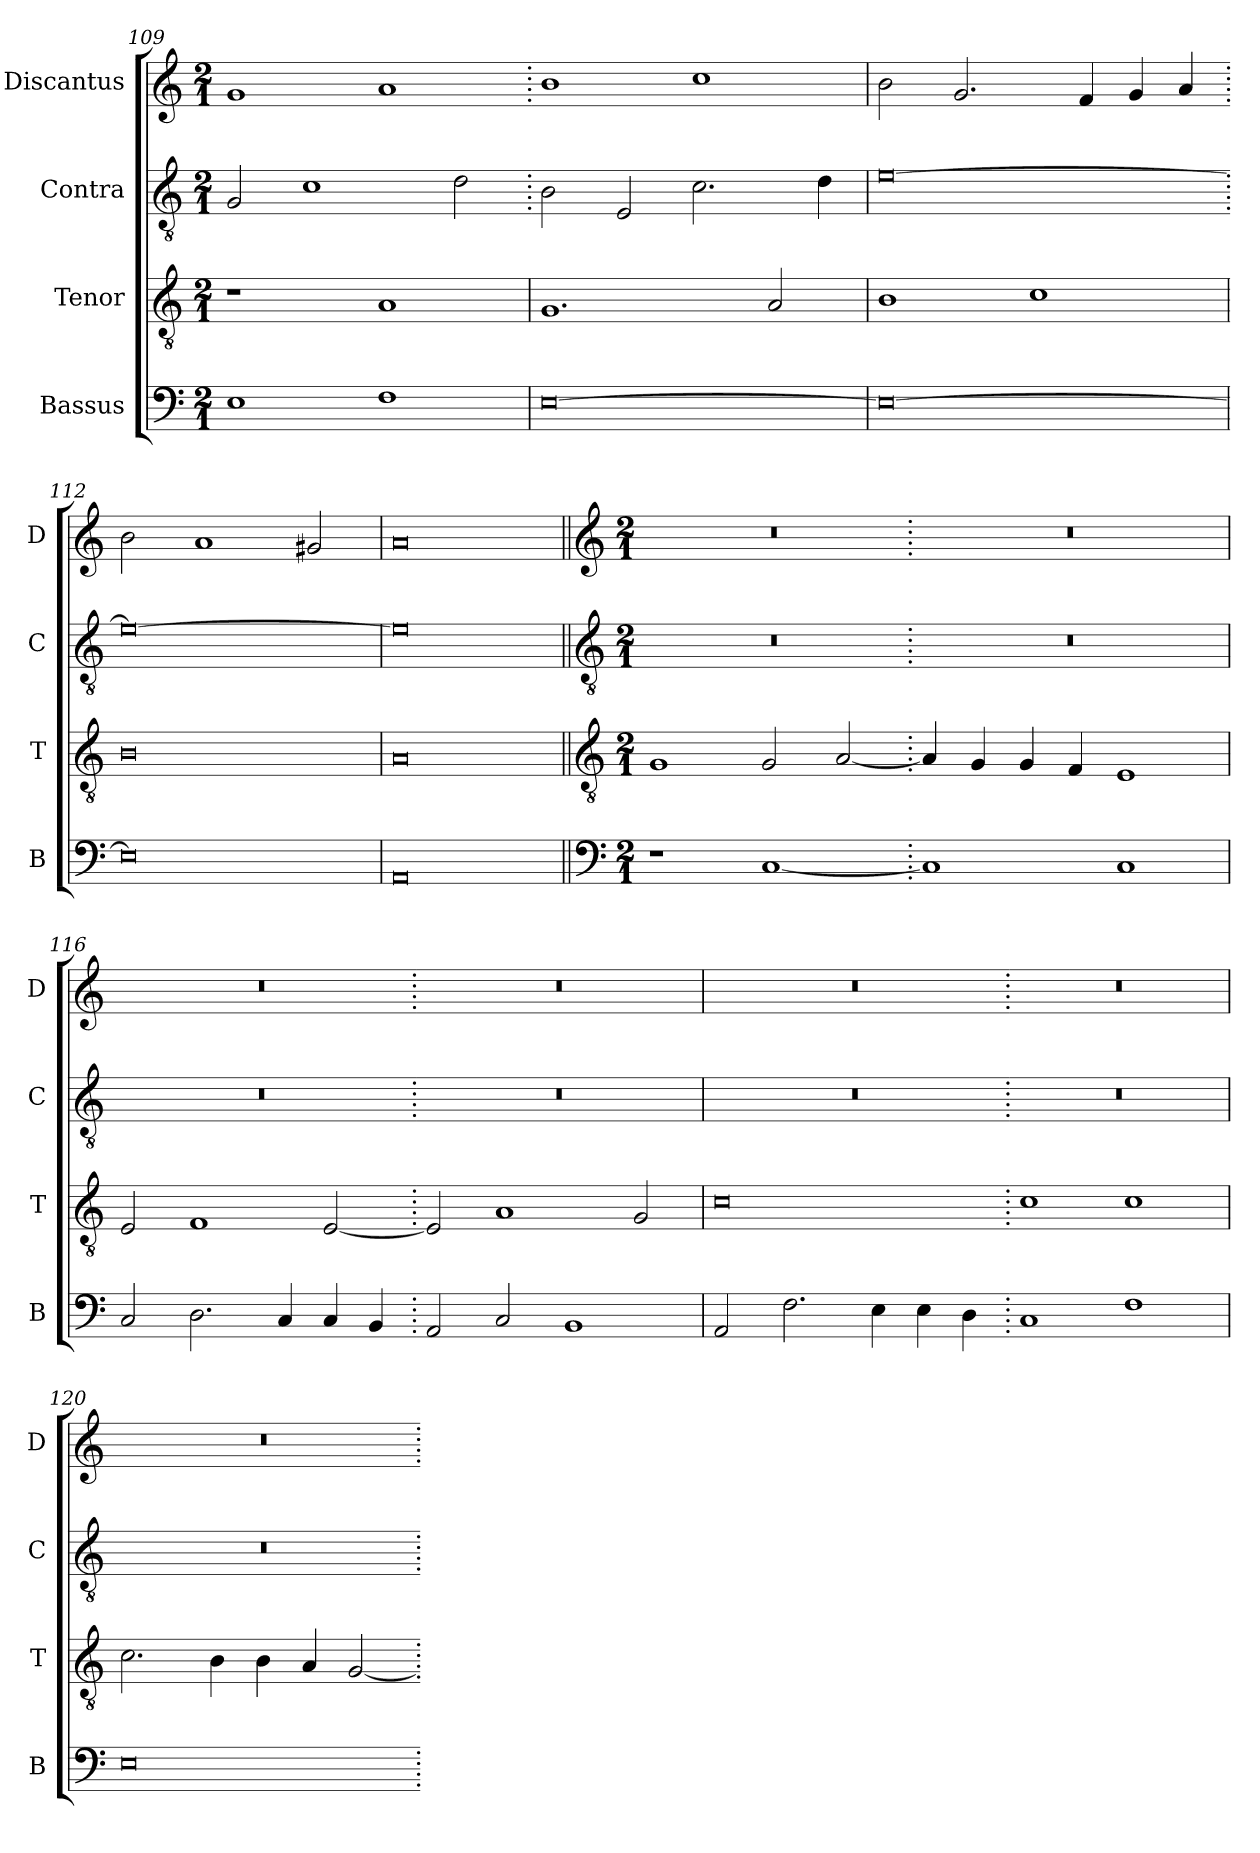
**kern	**kern	**kern	**kern
*part4	*part3	*part2	*part1
*staff4	*staff3	*staff2	*staff1
*I"Bassus	*I"Tenor	*I"Contra	*I"Discantus
*I'B	*I'T	*I'C	*I'D
*clefF4	*clefGv2	*clefGv2	*clefG2
*k[]	*k[]	*k[]	*k[]
*M2/1	*M2/1	*M2/1	*M2/1
=109	=109	=109	=109
1E	1r	2G/	1g
.	.	1c	.
1F	1A	.	1a
.	.	2d\	.
=110	=110	=110.	=110.
[0E	1.G	2B\	1b
.	.	2E/	.
.	.	2.c\	1cc
.	2A/	.	.
.	.	4d\	.
=111	=111	=111	=111
0E_	1B	[0e	2b\
.	.	.	2.g/
.	1c	.	.
.	.	.	4f/
.	.	.	4g/
.	.	.	4a/
=112	=112	=112.	=112.
0E]	0B	0e_	2b\
.	.	.	1a
.	.	.	2g#X/
=113	=113	=113	=113
0AA	0A	0e]	0a
!!LO:LB:g=z
=114||	=114||	=114||	=114||
*clefF4	*clefGv2	*clefGv2	*clefG2
*k[]	*k[]	*k[]	*k[]
*M2/1	*M2/1	*M2/1	*M2/1
1r	1G	0r	0r
[1C	2G/	.	.
.	[2A/	.	.
=115.	=115.	=115.	=115.
1C]	4A/]	0r	0r
.	4G/	.	.
.	4G/	.	.
.	4F/	.	.
1C	1E	.	.
=116	=116	=116	=116
2C/	2E/	0r	0r
2.D\	1F	.	.
4C/	.	.	.
4C/	[2E/	.	.
4BB/	.	.	.
=117.	=117.	=117.	=117.
2AA/	2E/]	0r	0r
2C/	1A	.	.
1BB	.	.	.
.	2G/	.	.
=118	=118	=118	=118
2AA/	0c	0r	0r
2.F\	.	.	.
4E\	.	.	.
4E\	.	.	.
4D\	.	.	.
=119.	=119.	=119.	=119.
1C	1c	0r	0r
1F	1c	.	.
=120	=120	=120	=120
0E	2.c\	0r	0r
.	4B\	.	.
.	4B\	.	.
.	4A/	.	.
.	[2G/	.	.
=.	=.	=.	=.
*-	*-	*-	*-
